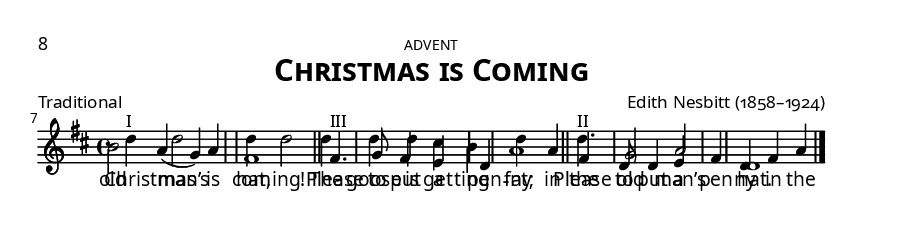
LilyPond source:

\version "2.14.2"
\include "util.ly"
\version "2.14.2"
#(set-global-staff-size 15) \paper{ #(define fonts (make-pango-font-tree "GoudyOlSt BT" "Garamond Premier Pro" "Garamond Premier Pro" (/ 15 20))) }
\header {tagline = ""
    title = \markup{\override #'(font-name . "Garamond Premier Pro Semibold"){ \abs-fontsize #15 \smallCapsOldStyle"Christmas is Coming"}}
    %subtitle = \markup{\override #'(font-name . "Garamond Premier Pro"){ \abs-fontsize #10.5 "(Three-part Round)"}}
    poet = \markup\oldStyleNum"Traditional"
    composer = \markup\oldStyleNum"Edith Nesbitt (1858–1924)"
  }
\paper {
  print-all-headers = ##f
  paper-height = 9\in
  paper-width = 6\in
  indent = 0\in
  %system-system-spacing = #'((basic-distance . 10) (padding . 0))
  system-system-spacing =
    #'((basic-distance . 0)
       (minimum-distance . 0)
       (padding . -10)
       (stretchability . 100))
  score-markup-spacing =
    #'((basic-distance . 0)
       (minimum-distance . 0)
       (padding . 0)
       (stretchability . 0))
  markup-system-spacing =
    #'((basic-distance . 0)
       (minimum-distance . 0)
       (padding . 0)
       (stretchability . 0))
  ragged-last-bottom = ##t
  ragged-bottom = ##f
  two-sided = ##t
  inner-margin = 0.5\in
  outer-margin = 0.25\in
  top-margin = 0.25\in
  bottom-margin = 0.25\in
  first-page-number = #008
  print-first-page-number = ##t
  headerLine = \markup{\override #'(font-name . "Garamond Premier Pro") \smallCaps advent}
  oddHeaderMarkup = \markup\fill-line{
     \override #'(font-name . "Garamond Premier Pro")\abs-fontsize #8.5
     \combine 
        \fill-line{"" \on-the-fly #print-page-number-check-first
        \oldStylePageNum""
        }
        \fill-line{\headerLine}
  }
  evenHeaderMarkup = \markup {
     \override #'(font-name . "Garamond Premier Pro")\abs-fontsize #8.5
     \combine
        \on-the-fly #print-page-number-check-first
        \oldStylePageNum""
        \fill-line{\headerLine}
  }
}

%\markup\fill-line \center-align {\concat{"from "\italic"cpdl.org"}}
\markup\vspace#0
%END_IF_NOT_6.14


















global = {
  \key d \major
  \time 4/4
}

sopMusic = \relative c'' {
  d4^"I" d2 a4 |
  d d2 d4 |
  d d cis b |
  a1 \bar "||"
  
  d4.^"II" d,8 d4 e |
  fis d fis a |
  b2 a4( g) |
  fis1 \bar "||"
  
  fis4.^"III" g8 fis4 e |
  d d' a fis |
  g2 a |
  d,1 \bar "|."
}
sopWords = \lyricmode {
  \dropLyricsIV
  Christ -- mas is com -- ing! The goose is get -- ting fat;
  Please to put a pen -- ny in the old man’s hat,
  Please to put a pen -- ny in the old man’s hat.
}

\score {
  \new Staff = women << \new Voice = sopranos { \global \sopMusic }
    \new Lyrics \with { alignBelowContext = #"women" \override VerticalAxisGroup #'nonstaff-relatedstaff-spacing = #'((basic-distance . 1))} \lyricsto "sopranos" \sopWords
  >>
  \layout {
    \context {
      \Score
      %\override SpacingSpanner #'base-shortest-duration = #(ly:make-moment 1 8)
      %\override SpacingSpanner #'common-shortest-duration = #(ly:make-moment 1 4)
    }
    \context {
      % Remove all empty staves
      % \Staff \RemoveEmptyStaves \override VerticalAxisGroup #'remove-first = ##t
    }
    \context {
      \Lyrics
      \override LyricText #'X-offset = #center-on-word
    }
  }
  
  \midi {
    \tempo 4 = 240
    \set Staff.midiInstrument = "flute"
  
    \context {
      \Voice
      \remove "Dynamic_performer"
    }
  }
}
